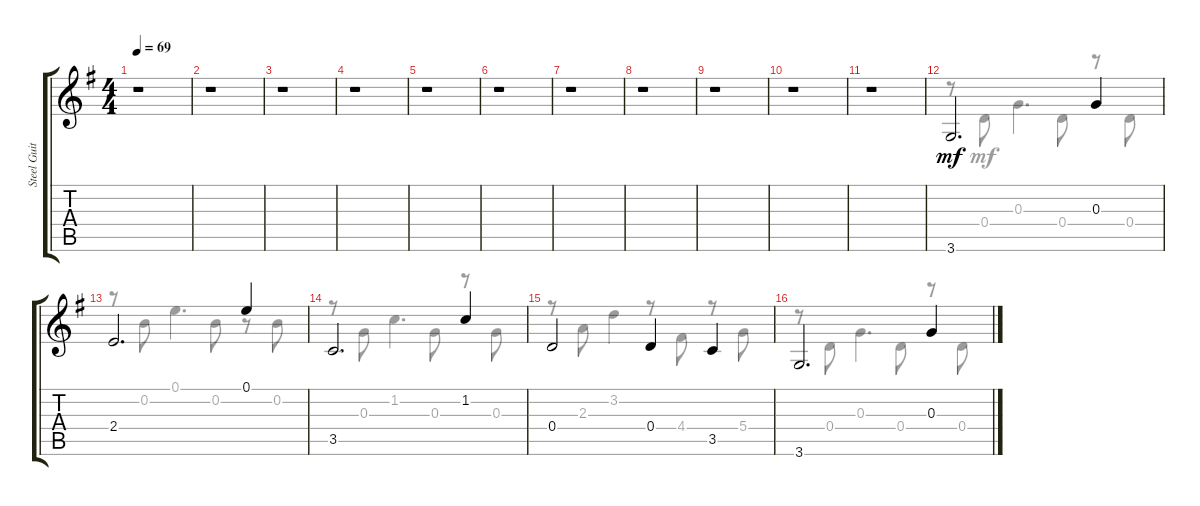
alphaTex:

\track ("Steel Guitar" "Steel Guit") {instrument acousticguitarsteel}
\staff {score tabs}
\tuning (E4 B3 G3 D3 A2 E2) {hide}
\voice
\ts (4 4)
\tempo 69
\clef g2
\ks eminor
r.1{dy mf} |
r.1 |
r.1 |
r.1 |
r.1 |
r.1 |
r.1 |
r.1 |
r.1 |
r.1 |
r.1 |
3.6.2{d} 0.3.4 |
2.4.2{d} 0.1.4 |
3.5.2{d} 1.2.4 |
0.4.2 0.4.4 3.5.4 |
3.6.2{d} 0.3.4
\voice
\clef g2
\ottava regular
\simile none
\ks eminor
|
|
|
|
|
|
|
|
|
|
|
r.8 0.4.8 0.3.4{d} 0.4.8 r.8 0.4.8 |
r.8 0.2.8 0.1.4{d} 0.2.8 r.8 0.2.8 |
r.8 0.3.8 1.2.4{d} 0.3.8 r.8 0.3.8 |
r.8 2.3.8 3.2.4 r.8 4.4.8 r.8 5.4.8 |
r.8 0.4.8 0.3.4{d} 0.4.8 r.8 0.4.8
